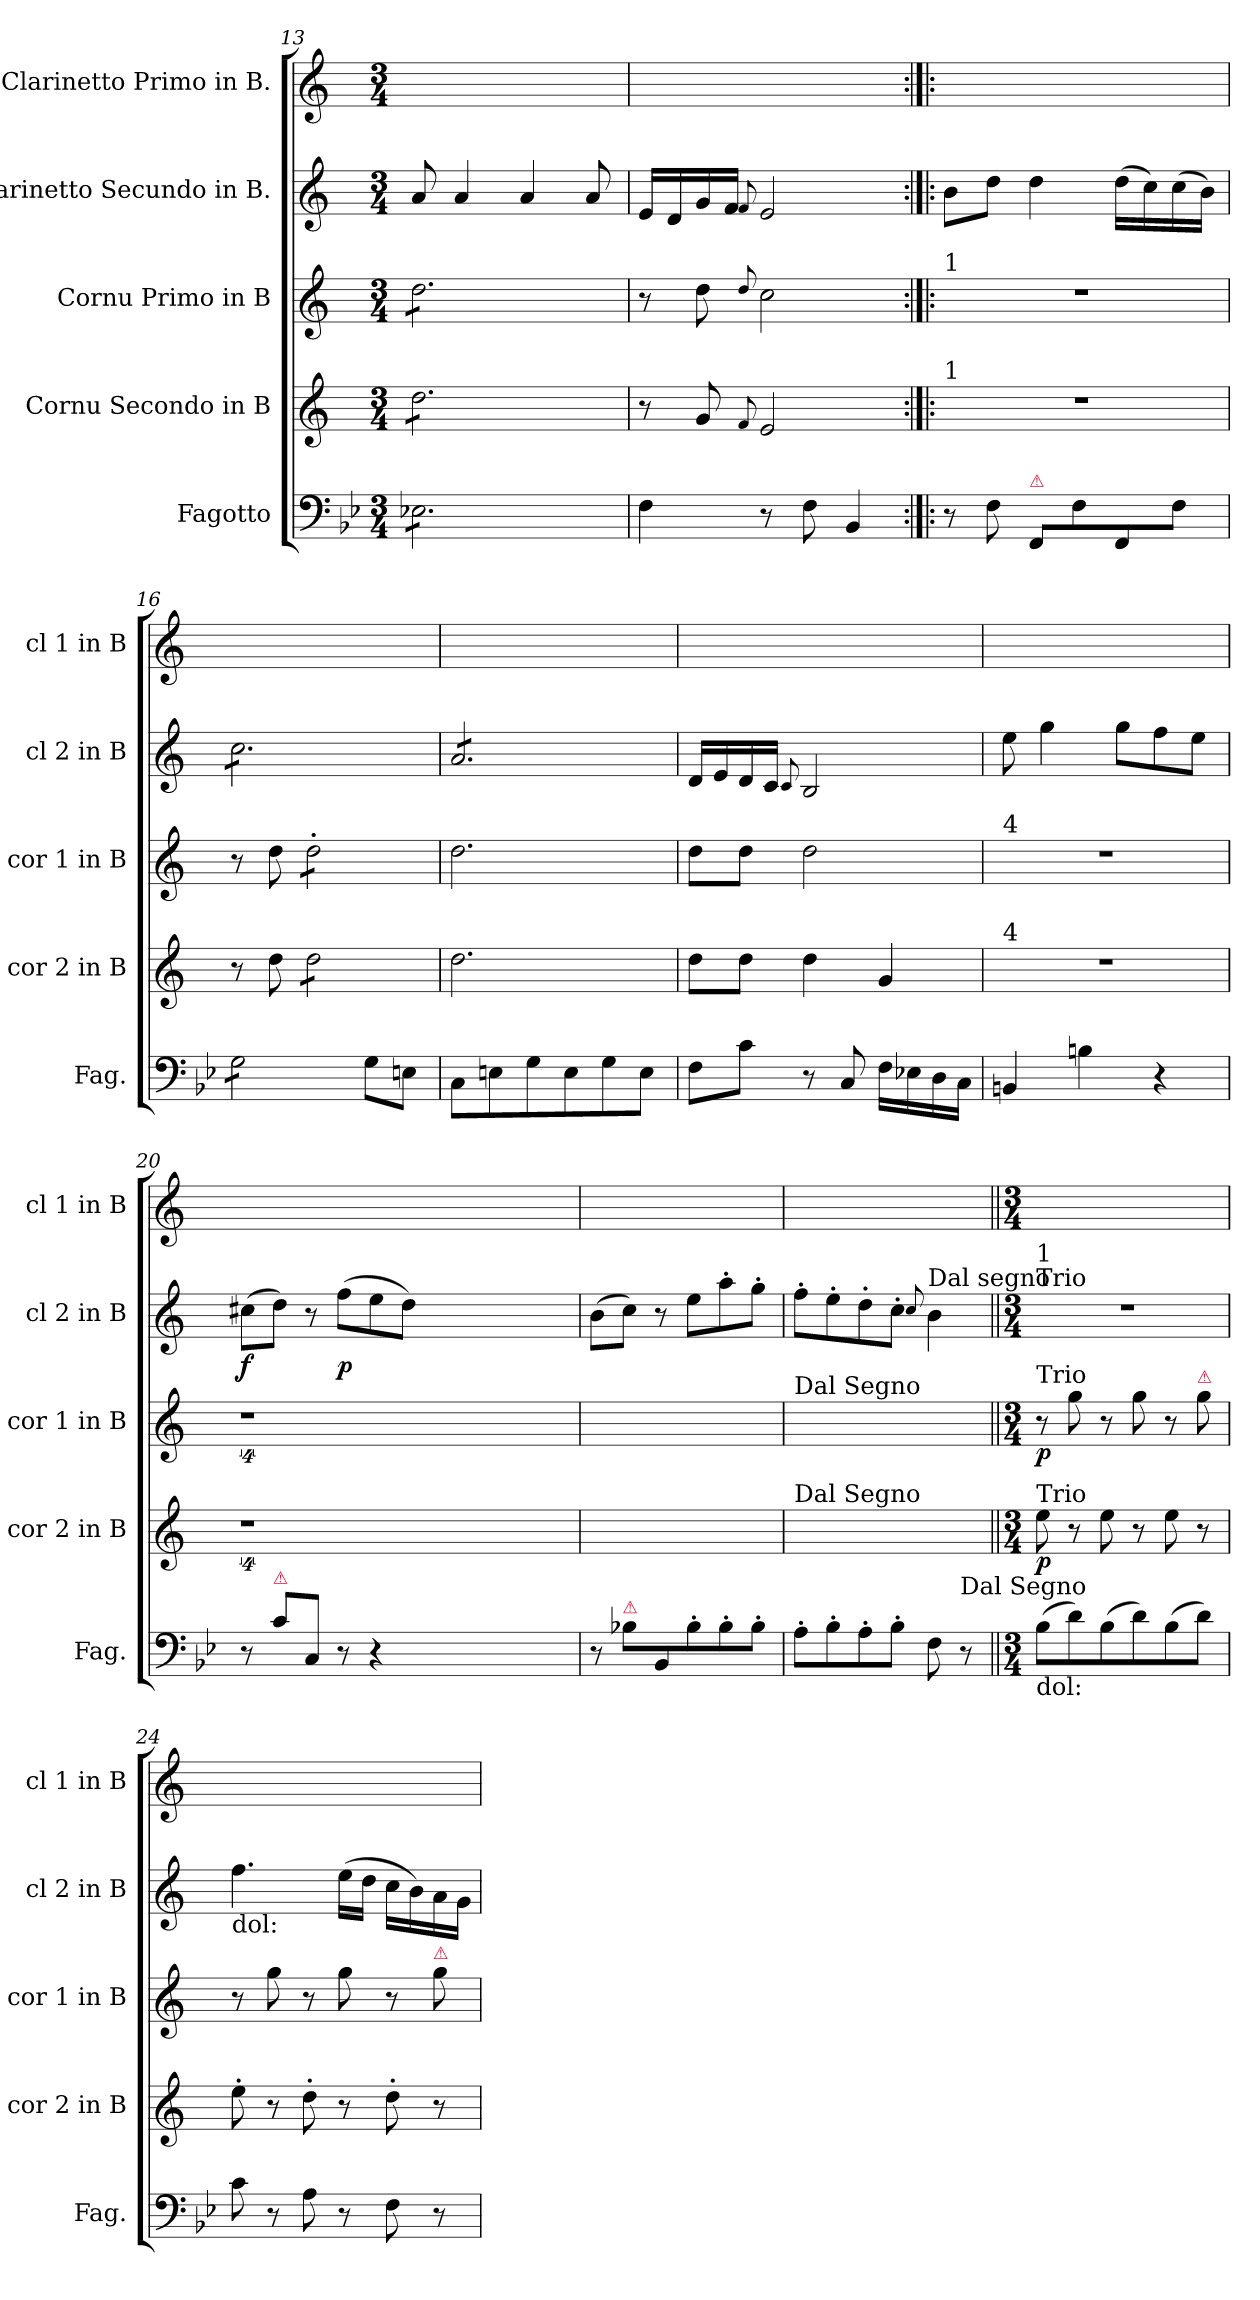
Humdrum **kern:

**kern	**kern	**dynam	**kern	**dynam	**kern	**dynam	**kern
*part5	*part4	*part4	*part3	*part3	*part2	*part2	*part1
*staff5	*staff4	*staff4	*staff3	*staff3	*staff2	*staff2	*staff1
*I"Fagotto	*I"Cornu Secondo in B	*	*I"Cornu Primo in B	*	*I"Clarinetto Secundo in B.	*	*I"Clarinetto Primo in B.
*I'Fag.	*I'cor 2 in B	*	*I'cor 1 in B	*	*I'cl 2 in B	*	*I'cl 1 in B
*clefF4	*clefG2	*	*clefG2	*	*clefG2	*	*clefG2
*	*ITrd1c2	*	*ITrd1c2	*	*ITrd1c2	*	*ITrd1c2
*k[b-e-]	*k[b-e-]	*	*k[b-e-]	*	*k[b-e-]	*	*k[b-e-]
*M3/4	*M3/4	*	*M3/4	*	*M3/4	*	*M3/4
=13	=13	=13	=13	=13	=13	=13	=13
*tremolo	*	*	*	*	*	*	*
*	*tremolo	*	*	*	*	*	*
*	*	*	*tremolo	*	*	*	*
8E-X\L	8cc\L	.	8cc\L	.	8g/	.	2.ryy
8E-X\	8cc\	.	8cc\	.	4g/	.	.
8E-X\	8cc\	.	8cc\	.	.	.	.
8E-X\	8cc\	.	8cc\	.	4g/	.	.
8E-X\	8cc\	.	8cc\	.	.	.	.
8E-X\J	8cc\J	.	8cc\J	.	8g/	.	.
*	*	*	*Xtremolo	*	*	*	*
*	*Xtremolo	*	*	*	*	*	*
*Xtremolo	*	*	*	*	*	*	*
=14	=14	=14	=14	=14	=14	=14	=14
4F\	8r	.	8r	.	16d/LL	.	2.ryy
.	.	.	.	.	16c/	.	.
.	8f/	.	8cc\	.	16f/	.	.
.	.	.	.	.	16e-/JJ	.	.
.	8qqe-/	.	8qqcc/	.	8qqe-/	.	.
8r	2d/	.	2b-\	.	2d/	.	.
8F\	.	.	.	.	.	.	.
4BB-/	.	.	.	.	.	.	.
=15:|!|:	=15:|!|:	=15:|!|:	=15:|!|:	=15:|!|:	=15:|!|:	=15:|!|:	=15:|!|:
!	!	!	!LO:TX:a:t=1	!	!	!	!
!	!LO:TX:a:t=1	!	!	!	!	!	!
8r	2.r	.	2.r	.	8a\L	.	2.ryy
8F\	.	.	.	.	8cc\J	.	.
!LO:TX:a:color=crimson:t=⚠	!	!	!	!	!	!	!
8FF/L	.	.	.	.	4cc\	.	.
8F\	.	.	.	.	.	.	.
8FF/	.	.	.	.	(16cc\LL	.	.
.	.	.	.	.	16b-\)	.	.
8F\J	.	.	.	.	(16b-\	.	.
.	.	.	.	.	16a\JJ)	.	.
=16	=16	=16	=16	=16	=16	=16	=16
*tremolo	*	*	*	*	*	*	*
*	*	*	*	*	*tremolo	*	*
8G\L	8r	.	8r	.	8b-\L	.	2.ryy
8G\	8cc\	.	8cc\	.	8b-\	.	.
*	*tremolo	*	*	*	*	*	*
*	*	*	*tremolo	*	*	*	*
8G\	8cc\L	.	8cc'\L	.	8b-\	.	.
8G\J	8cc\	.	8cc'\	.	8b-\	.	.
*Xtremolo	*	*	*	*	*	*	*
8G\L	8cc\	.	8cc'\	.	8b-\	.	.
8En\J	8cc\J	.	8cc'\J	.	8b-\J	.	.
*	*	*	*Xtremolo	*	*	*	*
*	*Xtremolo	*	*	*	*	*	*
=17	=17	=17	=17	=17	=17	=17	=17
8C\L	2.cc\	.	2.cc\	.	8g/L	.	2.ryy
8En\	.	.	.	.	8g/	.	.
8G\	.	.	.	.	8g/	.	.
8E\	.	.	.	.	8g/	.	.
8G\	.	.	.	.	8g/	.	.
8E\J	.	.	.	.	8g/J	.	.
*	*	*	*	*	*Xtremolo	*	*
=18	=18	=18	=18	=18	=18	=18	=18
8F\L	8cc\L	.	8cc\L	.	16c/LL	.	2.ryy
.	.	.	.	.	16d/	.	.
8c\J	8cc\J	.	8cc\J	.	16c/	.	.
.	.	.	.	.	16B-/JJ	.	.
.	.	.	.	.	8qqB-/	.	.
8r	4cc\	.	2cc\	.	2A/	.	.
8C/	.	.	.	.	.	.	.
16F\LL	4f/	.	.	.	.	.	.
16E-X\	.	.	.	.	.	.	.
16D\	.	.	.	.	.	.	.
16C\JJ	.	.	.	.	.	.	.
=19	=19	=19	=19	=19	=19	=19	=19
!	!	!	!LO:TX:a:t=4	!	!	!	!
!	!LO:TX:a:t=4	!	!	!	!	!	!
4BBn/	2.r	.	2.r	.	8dd\	p&colon;	2.ryy
.	.	.	.	.	4ff\	.	.
4Bn\	.	.	.	.	.	.	.
.	.	.	.	.	8ff\L	.	.
4r	.	.	.	.	8ee-\	.	.
.	.	.	.	.	8dd\J	.	.
=20	=20	=20	=20	=20	=20	=20	=20
8r	4%9r	.	4%9r	.	(8bn\L	f	2.ryy
!LO:TX:a:color=crimson:t=⚠	!	!	!	!	!	!	!
8c\L	.	.	.	.	8cc\J)	.	.
8C/J	.	.	.	.	8r	.	.
8r	.	.	.	.	(8ee-\L	p	.
4r	.	.	.	.	8dd\	.	.
.	.	.	.	.	8cc\J)	.	.
1.ryy	.	.	.	.	1.ryy	.	1.ryy
=21	=21	=21	=21	=21	=21	=21	=21
8r	2.ryy	.	2.ryy	.	(8a\L	.	2.ryy
!LO:TX:a:color=crimson:t=⚠	!	!	!	!	!	!	!
8B-X\L	.	.	.	.	8b-\J)	.	.
8BB-/	.	.	.	.	8r	.	.
8B-'\	.	.	.	.	8dd\L	.	.
8B-'\	.	.	.	.	8gg'\	.	.
8B-'\J	.	.	.	.	8ff'\J	.	.
=22	=22	=22	=22	=22	=22	=22	=22
!	!	!	!LO:TX:a:t=Dal Segno	!	!	!	!
!	!LO:TX:a:t=Dal Segno	!	!	!	!	!	!
8A'\L	2.ryy	.	2.ryy	.	8ee-'\L	.	2.ryy
8B-'\	.	.	.	.	8dd'\	.	.
8A'\	.	.	.	.	8cc'\	.	.
8B-'\J	.	.	.	.	8b-'\J	.	.
.	.	.	.	.	8qqb-/	.	.
!	!	!	!	!	!LO:TX:a:t=Dal segno	!	!
8F\	.	.	.	.	4a\	.	.
!LO:TX:a:t=Dal Segno	!	!	!	!	!	!	!
8r	.	.	.	.	.	.	.
=23||	=23||	=23||	=23||	=23||	=23||	=23||	=23||
*M3/4	*M3/4	*	*M3/4	*	*M3/4	*	*M3/4
!	!	!	!	!	!LO:TX:a:t=Trio	!	!
!	!	!	!	!	!LO:TX:a:t=1	!	!
!	!	!	!LO:TX:a:t=Trio	!	!	!	!
!	!LO:TX:a:t=Trio	!	!	!	!	!	!
!LO:TX:b:t=dol&colon;	!	!	!	!	!	!	!
(8B-\L	8dd\	p	8r	p	2.r	.	2.ryy
8d\)	8r	.	8ff\	.	.	.	.
(8B-\	8dd\	.	8r	.	.	.	.
8d\)	8r	.	8ff\	.	.	.	.
(8B-\	8dd\	.	8r	.	.	.	.
!	!	!	!LO:TX:a:color=crimson:t=⚠	!	!	!	!
8d\J)	8r	.	8ff\	.	.	.	.
=24	=24	=24	=24	=24	=24	=24	=24
!	!	!	!	!	!LO:TX:b:t=dol&colon;	!	!
8c\	8dd'\	.	8r	.	4.ee-\	.	2.ryy
8r	8r	.	8ff\	.	.	.	.
8A\	8cc'\	.	8r	.	.	.	.
8r	8r	.	8ff\	.	(16dd\LL	.	.
.	.	.	.	.	16cc\JJ	.	.
8F\	8cc'\	.	8r	.	16b-\LL	.	.
.	.	.	.	.	16a\)	.	.
!	!	!	!LO:TX:a:color=crimson:t=⚠	!	!	!	!
8r	8r	.	8ff\	.	16g\	.	.
.	.	.	.	.	16f\JJ	.	.
=	=	=	=	=	=	=	=
*-	*-	*-	*-	*-	*-	*-	*-
